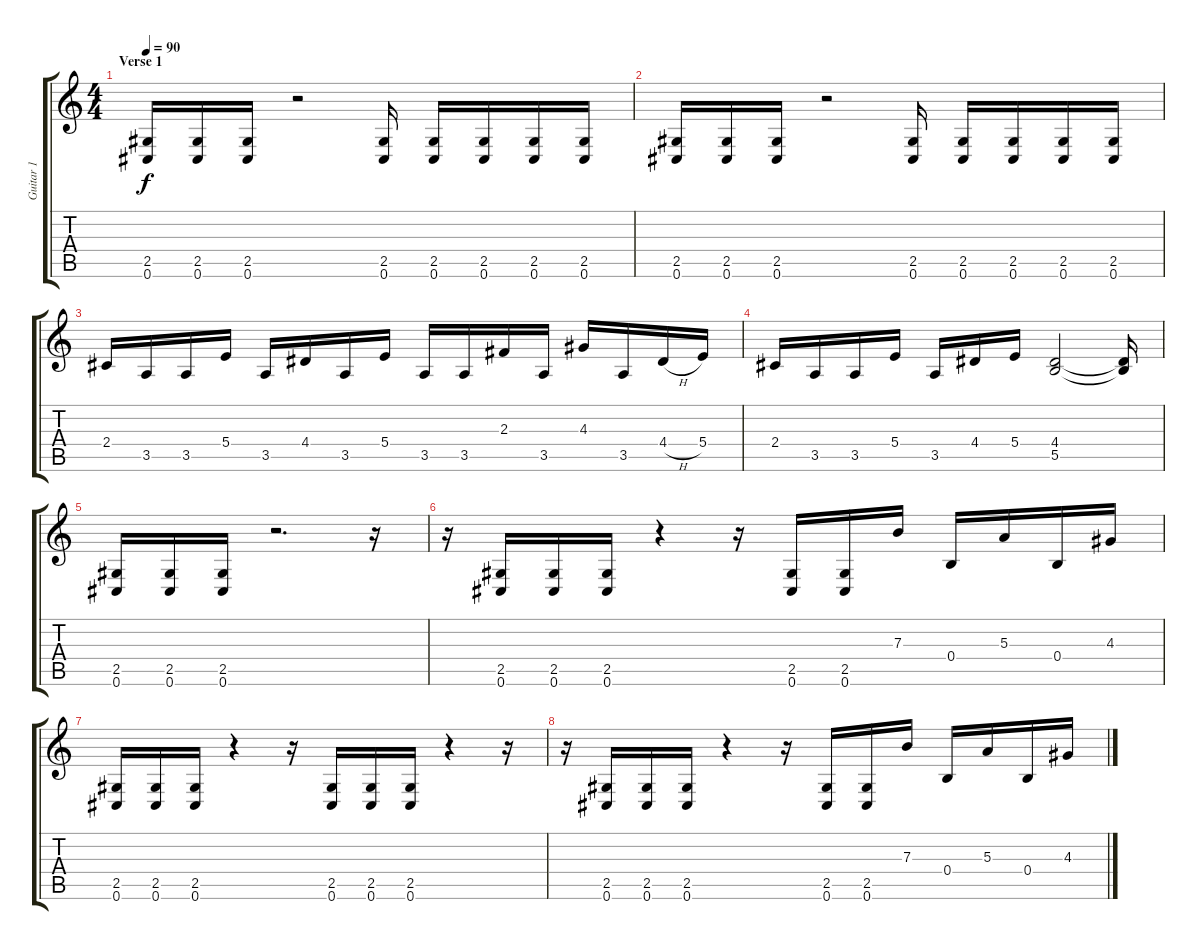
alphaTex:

\track ("Guitar 1" "Guitar 1") {instrument distortionguitar}
\staff {score tabs}
\tuning (Db4 Ab3 E3 B2 Gb2 Db2) {hide}
\ts (4 4)
\section ("" "Verse 1")
\tempo 90
\clef g2
\ks c
(2.5 0.6).16{dy f} (2.5 0.6).16 (2.5 0.6).16 r.2 (2.5 0.6).16 (2.5 0.6).16 (2.5 0.6).16 (2.5 0.6).16 (2.5 0.6).16 |
(2.5 0.6).16 (2.5 0.6).16 (2.5 0.6).16 r.2 (2.5 0.6).16 (2.5 0.6).16 (2.5 0.6).16 (2.5 0.6).16 (2.5 0.6).16 |
2.4.16 3.5.16 3.5.16 5.4.16 3.5.16 4.4.16 3.5.16 5.4.16 3.5.16 3.5.16 2.3.16 3.5.16 4.3.16 3.5.16 4.4{h}.16 5.4.16 |
2.4.16 3.5.16 3.5.16 5.4.16 3.5.16 4.4.16 5.4.16 (4.4 5.5).2 (4.4{t} 5.5{t}).16 |
(2.5 0.6).16 (2.5 0.6).16 (2.5 0.6).16 r.2{d} r.16 |
r.16 (2.5 0.6).16 (2.5 0.6).16 (2.5 0.6).16 r.4 r.16 (2.5 0.6).16 (2.5 0.6).16 7.3.16 0.4.16 5.3.16 0.4.16 4.3.16 |
(2.5 0.6).16 (2.5 0.6).16 (2.5 0.6).16 r.4 r.16 (2.5 0.6).16 (2.5 0.6).16 (2.5 0.6).16 r.4 r.16 |
r.16 (2.5 0.6).16 (2.5 0.6).16 (2.5 0.6).16 r.4 r.16 (2.5 0.6).16 (2.5 0.6).16 7.3.16 0.4.16 5.3.16 0.4.16 4.3.16
